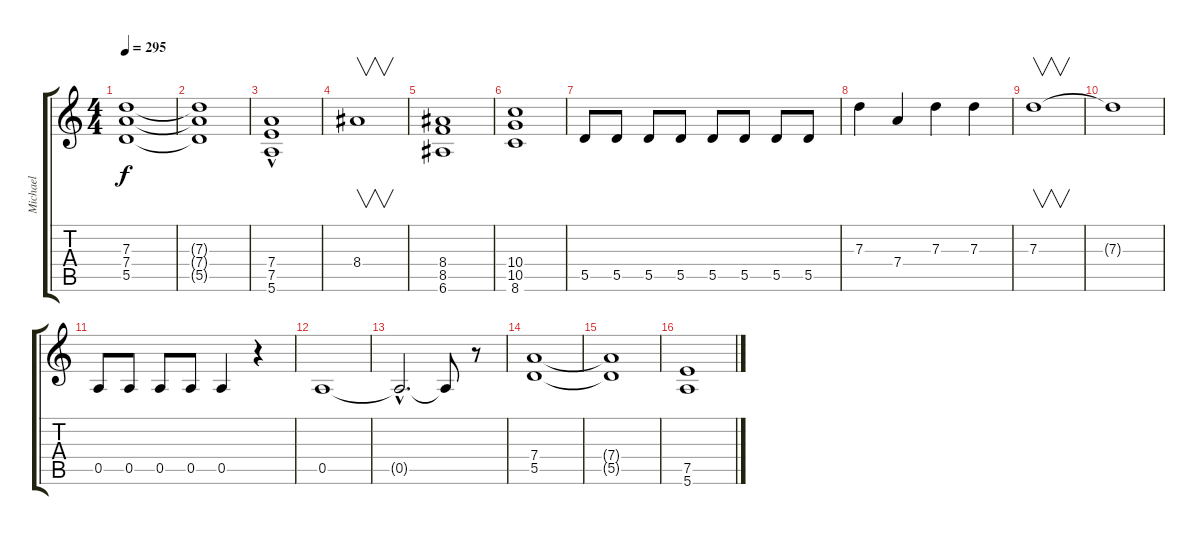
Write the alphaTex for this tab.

\track ("Michael" "Michael") {instrument overdrivenguitar}
\staff {score tabs}
\tuning (E4 B3 G3 D3 A2 E2) {hide}
\ts (4 4)
\tempo 295
\clef g2
\ks c
(7.3 7.4 5.5).1{dy f} |
(7.3{t} 7.4{t} 5.5{t}).1 |
(7.4 7.5 5.6{hac}).1 |
8.4.1{v} |
(8.4 8.5 6.6).1 |
(10.4 10.5 8.6).1 |
5.5.8 5.5.8 5.5.8 5.5.8 5.5.8 5.5.8 5.5.8 5.5.8 |
7.3.4 7.4.4 7.3.4 7.3.4 |
7.3.1{v} |
7.3{t}.1 |
0.5.8 0.5.8 0.5.8 0.5.8 0.5.4 r.4 |
0.5.1 |
0.5{hac t}.2{d} 0.5{t}.8 r.8 |
(7.4 5.5).1 |
(7.4{t} 5.5{t}).1 |
(7.5 5.6).1
